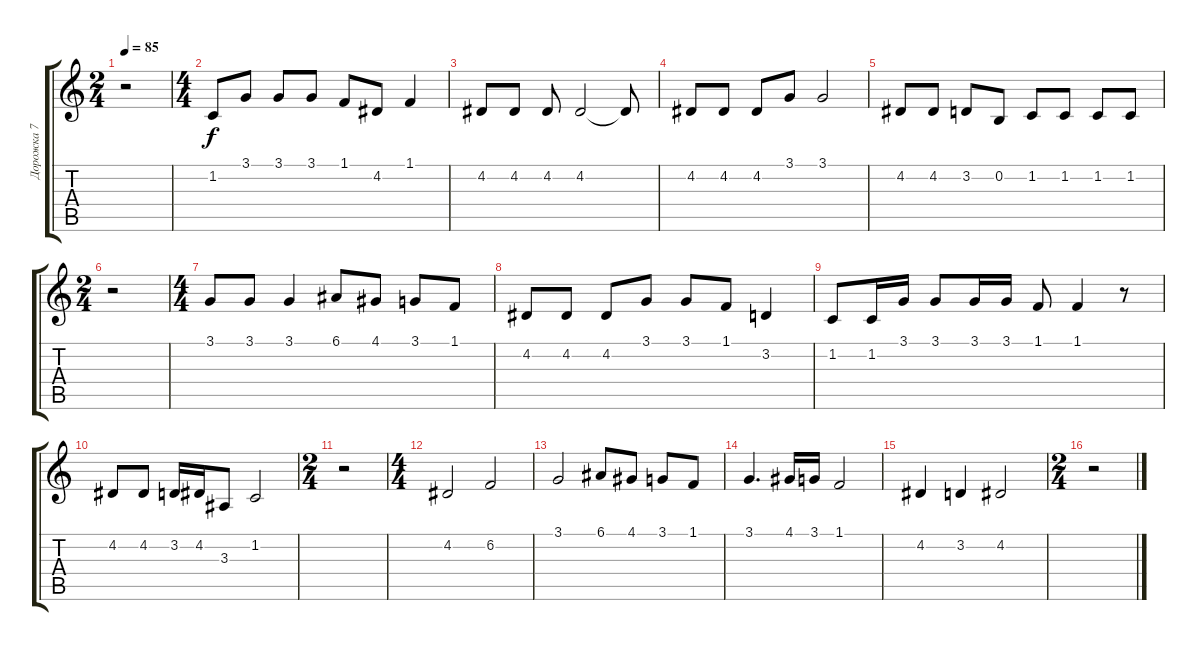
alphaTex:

\track ("Дорожка 7" "Дорожка 7") {instrument fx5brightness}
\staff {score tabs}
\tuning (E4 B3 G3 D3 A2 E2) {hide}
\ts (2 4)
\tempo 85
\clef g2
\ks c
r.2{dy f} |
\ts (4 4)
1.2.8 3.1.8 3.1.8 3.1.8 1.1.8 4.2.8 1.1.4 |
4.2.8 4.2.8 4.2.8 4.2.2 4.2{t}.8 |
4.2.8 4.2.8 4.2.8 3.1.8 3.1.2 |
4.2.8 4.2.8 3.2.8 0.2.8 1.2.8 1.2.8 1.2.8 1.2.8 |
\ts (2 4)
r.2 |
\ts (4 4)
3.1.8 3.1.8 3.1.4 6.1.8 4.1.8 3.1.8 1.1.8 |
4.2.8 4.2.8 4.2.8 3.1.8 3.1.8 1.1.8 3.2.4 |
1.2.8 1.2.16 3.1.16 3.1.8 3.1.16 3.1.16 1.1.8 1.1.4 r.8 |
4.2.8 4.2.8 3.2.16 4.2.16 3.3.8 1.2.2 |
\ts (2 4)
r.2 |
\ts (4 4)
4.2.2 6.2.2 |
3.1.2 6.1.8 4.1.8 3.1.8 1.1.8 |
3.1.4{d} 4.1.16 3.1.16 1.1.2 |
4.2.4 3.2.4 4.2.2 |
\ts (2 4)
r.2
